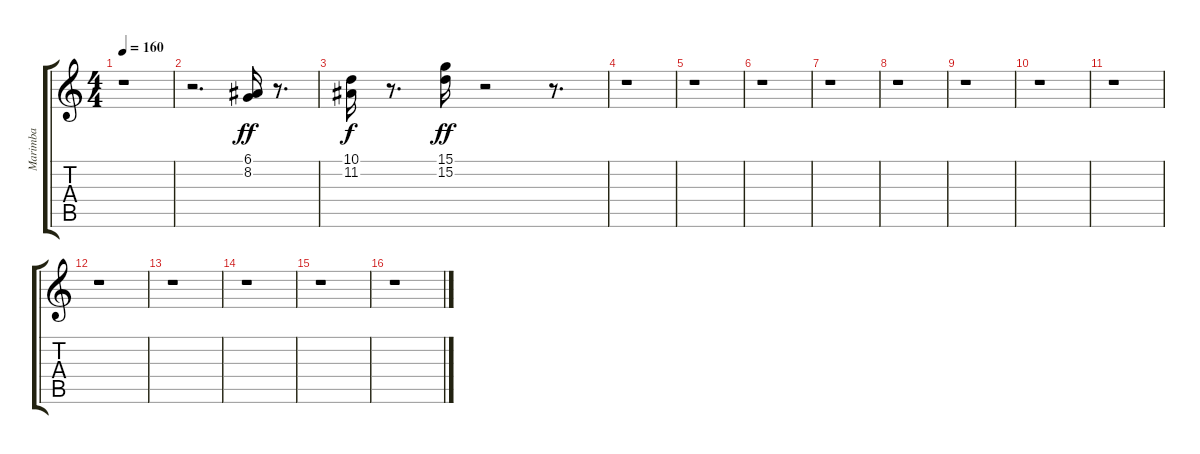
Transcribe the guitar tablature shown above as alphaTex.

\track ("Marimba" "Marimba") {instrument marimba}
\staff {score tabs}
\tuning (E4 B3 G3 D3 A2 E2) {hide}
\ts (4 4)
\tempo 160
\clef g2
\ks c
r.1{dy f} |
r.2{d} (6.1 8.2).16{dy ff} r.8{d} |
(10.1 11.2).16{dy f} r.8{d} (15.1 15.2).16{dy ff} r.2 r.8{d} |
r.1 |
r.1 |
r.1 |
r.1 |
r.1 |
r.1 |
r.1 |
r.1 |
r.1 |
r.1 |
r.1 |
r.1 |
r.1
